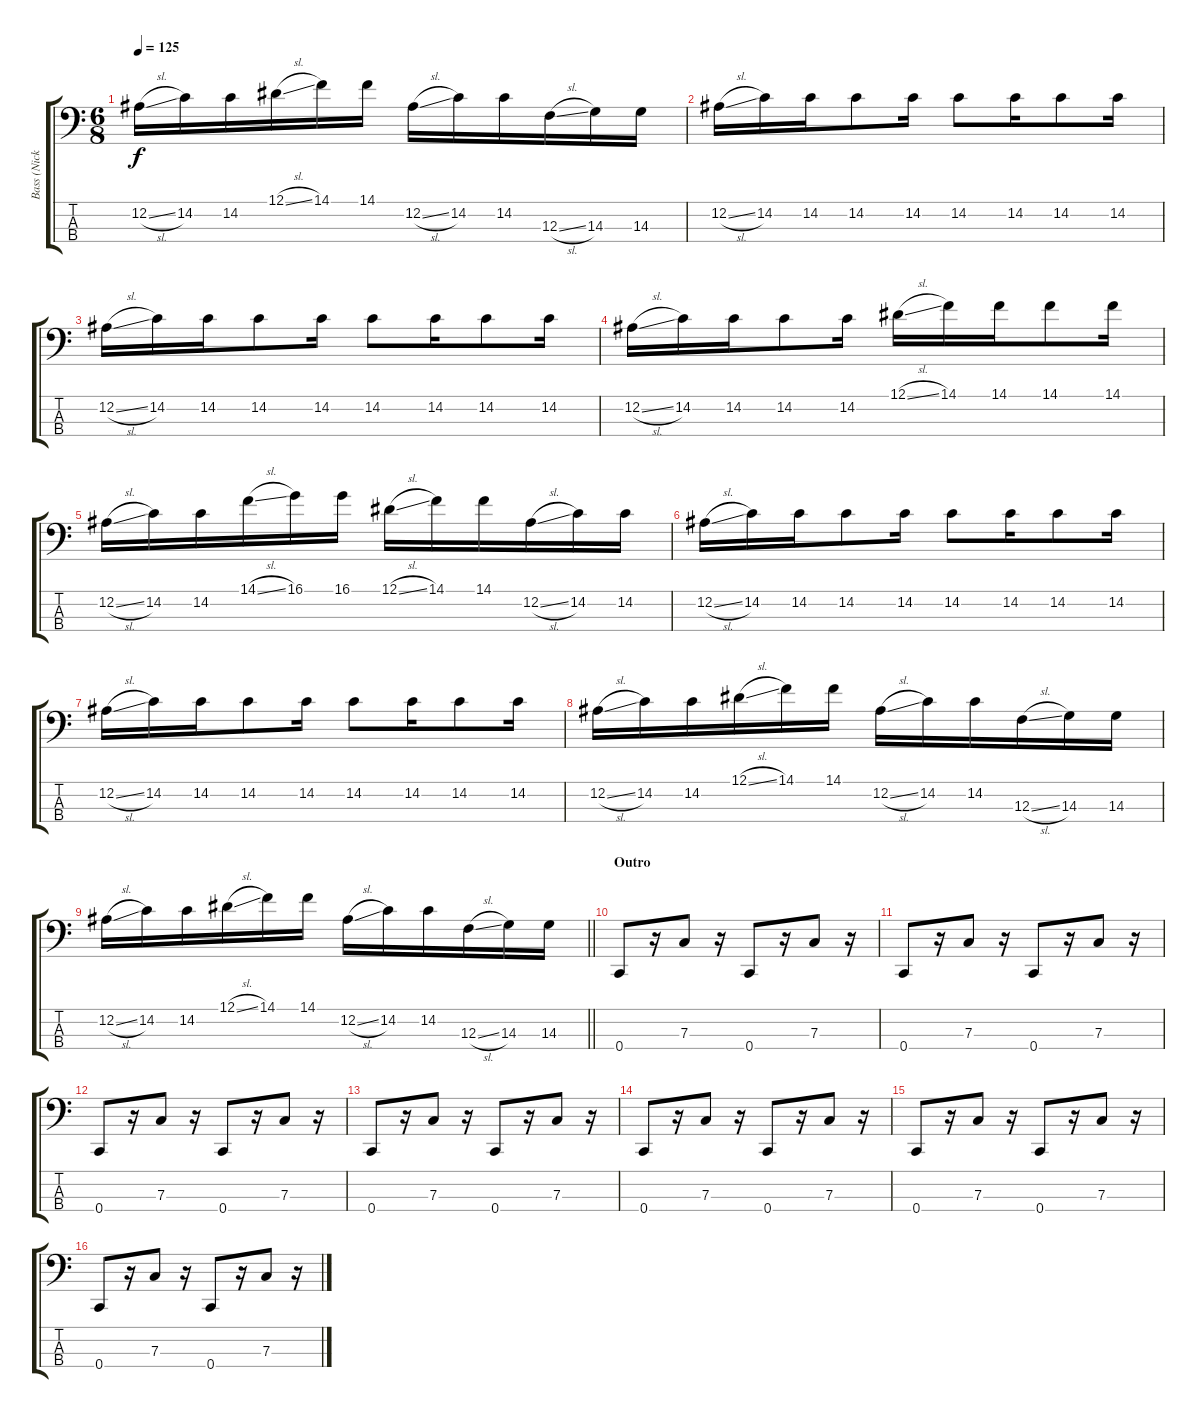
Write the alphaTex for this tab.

\track ("Bass (Nick Oliveri)" "Bass (Nick") {instrument electricbasspick}
\staff {score tabs}
\tuning (Eb2 Bb1 F1 C1) {hide}
\ts (6 8)
\tempo 125
\clef f4
\ks c
12.2{sl}.16{dy f} 14.2.16 14.2.16 12.1{sl}.16 14.1.16 14.1.16 12.2{sl}.16 14.2.16 14.2.16 12.3{sl}.16 14.3.16 14.3.16 |
12.2{sl}.16 14.2.16 14.2.16 14.2.8 14.2.16 14.2.8 14.2.16 14.2.8 14.2.16 |
12.2{sl}.16 14.2.16 14.2.16 14.2.8 14.2.16 14.2.8 14.2.16 14.2.8 14.2.16 |
12.2{sl}.16 14.2.16 14.2.16 14.2.8 14.2.16 12.1{sl}.16 14.1.16 14.1.16 14.1.8 14.1.16 |
12.2{sl}.16 14.2.16 14.2.16 14.1{sl}.16 16.1.16 16.1.16 12.1{sl}.16 14.1.16 14.1.16 12.2{sl}.16 14.2.16 14.2.16 |
12.2{sl}.16 14.2.16 14.2.16 14.2.8 14.2.16 14.2.8 14.2.16 14.2.8 14.2.16 |
12.2{sl}.16 14.2.16 14.2.16 14.2.8 14.2.16 14.2.8 14.2.16 14.2.8 14.2.16 |
12.2{sl}.16 14.2.16 14.2.16 12.1{sl}.16 14.1.16 14.1.16 12.2{sl}.16 14.2.16 14.2.16 12.3{sl}.16 14.3.16 14.3.16 |
\barLineRight lightlight
12.2{sl}.16 14.2.16 14.2.16 12.1{sl}.16 14.1.16 14.1.16 12.2{sl}.16 14.2.16 14.2.16 12.3{sl}.16 14.3.16 14.3.16 |
\section ("" "Outro")
0.4.8 r.16 7.3.8 r.16 0.4.8 r.16 7.3.8 r.16 |
0.4.8 r.16 7.3.8 r.16 0.4.8 r.16 7.3.8 r.16 |
0.4.8 r.16 7.3.8 r.16 0.4.8 r.16 7.3.8 r.16 |
0.4.8 r.16 7.3.8 r.16 0.4.8 r.16 7.3.8 r.16 |
0.4.8 r.16 7.3.8 r.16 0.4.8 r.16 7.3.8 r.16 |
0.4.8 r.16 7.3.8 r.16 0.4.8 r.16 7.3.8 r.16 |
0.4.8 r.16 7.3.8 r.16 0.4.8 r.16 7.3.8 r.16
